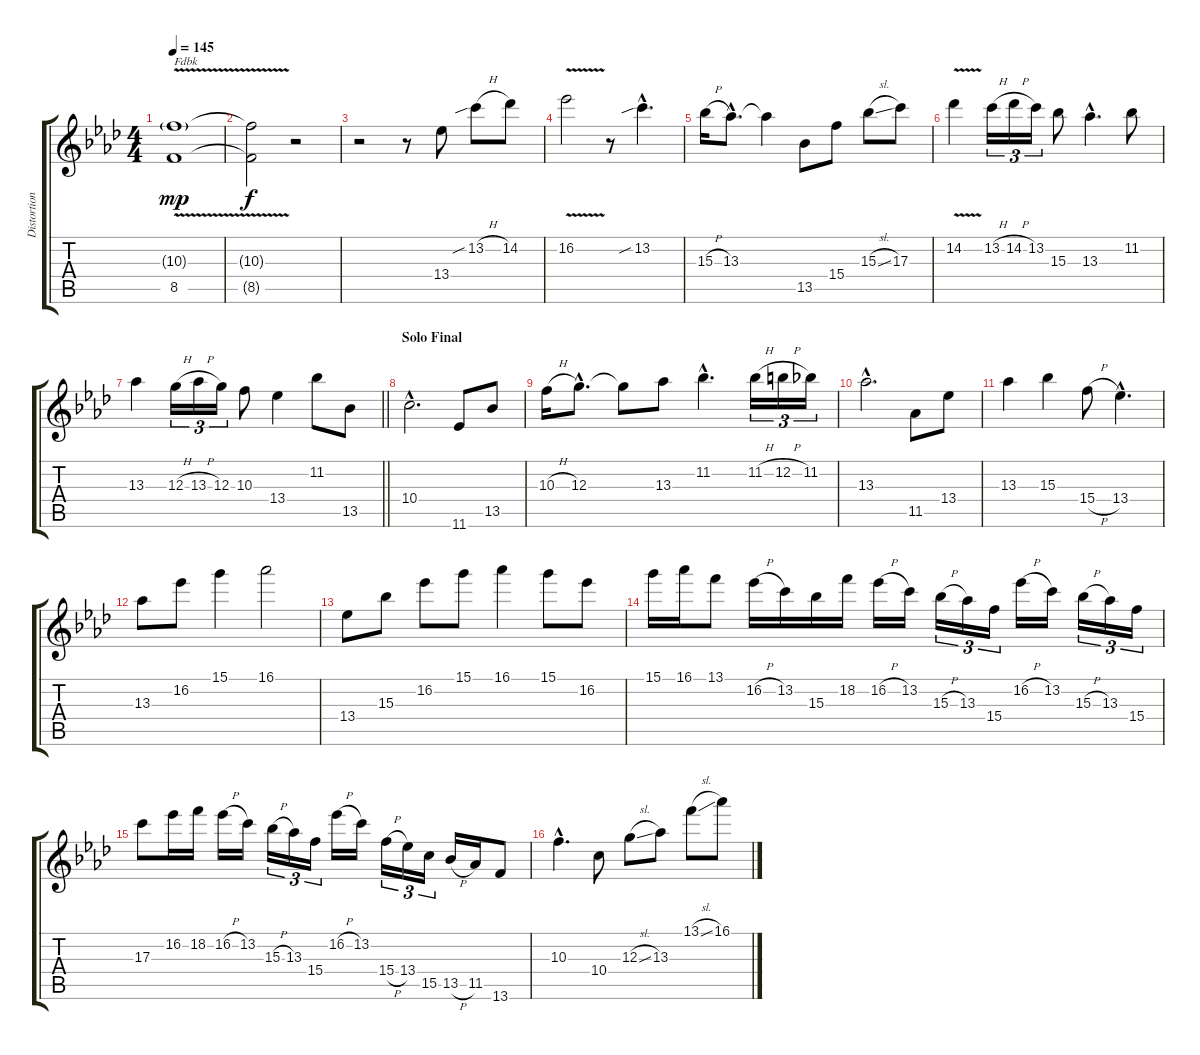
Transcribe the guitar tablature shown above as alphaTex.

\track ("Distortion Efects" "Distortion") {instrument distortionguitar}
\staff {score tabs}
\tuning (E4 B3 G3 D3 A2 E2) {hide}
\ts (4 4)
\tempo 145
\clef g2
\ks ab
(10.3{v g} 8.5{t}).1{txt "Fdbk" dy mp} |
(10.3{t} 8.5{t}).2{dy f} r.2 |
r.2 r.8 13.4.8 13.2{sib h}.8 14.2.8 |
16.2{v}.2 r.8 13.2{sib hac}.4{d} |
15.3{h}.16 13.3{hac}.8{d} 13.3{t}.4 13.5.8 15.4.8 15.3{sl}.8 17.3.8 |
14.2{v}.4 13.2{h}.16{tu (3 2)} 14.2{h}.16{tu (3 2)} 13.2.16{tu (3 2)} 15.3.8 13.3{hac}.4{d} 11.2.8 |
\barLineRight lightlight
13.3.4 12.3{h}.16{tu (3 2)} 13.3{h}.16{tu (3 2)} 12.3.16{tu (3 2)} 10.3.8 13.4.4 11.2.8 13.5.8 |
\section ("" "Solo Final")
10.4{hac}.2{d} 11.6.8 13.5.8 |
10.3{h}.16 12.3{hac}.8{d} 12.3{t}.8 13.3.8 11.2{hac}.4{d} 11.2{h}.16{tu (3 2)} 12.2{h}.16{tu (3 2)} 11.2.16{tu (3 2)} |
13.3{hac}.2{d} 11.5.8 13.4.8 |
13.3.4 15.3.4 15.4{h}.8 13.4{hac}.4{d} |
13.3.8 16.2.8 15.1.4 16.1.2 |
13.4.8 15.3.8 16.2.8 15.1.8 16.1.4 15.1.8 16.2.8 |
15.1.16 16.1.16 13.1.8 16.2{h}.16 13.2.16 15.3.16 18.2.16 16.2{h}.16 13.2.16 15.3{h}.16{tu (3 2)} 13.3.16{tu (3 2)} 15.4.16{tu (3 2)} 16.2{h}.16 13.2.16 15.3{h}.16{tu (3 2)} 13.3.16{tu (3 2)} 15.4.16{tu (3 2)} |
17.3.8 16.2.16 18.2.16 16.2{h}.16 13.2.16 15.3{h}.16{tu (3 2)} 13.3.16{tu (3 2)} 15.4.16{tu (3 2)} 16.2{h}.16 13.2.16 15.4{h}.16{tu (3 2)} 13.4.16{tu (3 2)} 15.5.16{tu (3 2)} 13.5{h}.16 11.5.16 13.6.8 |
10.3{hac}.4{d} 10.4.8 12.3{sl}.8 13.3.8 13.1{sl}.8 16.1.8
